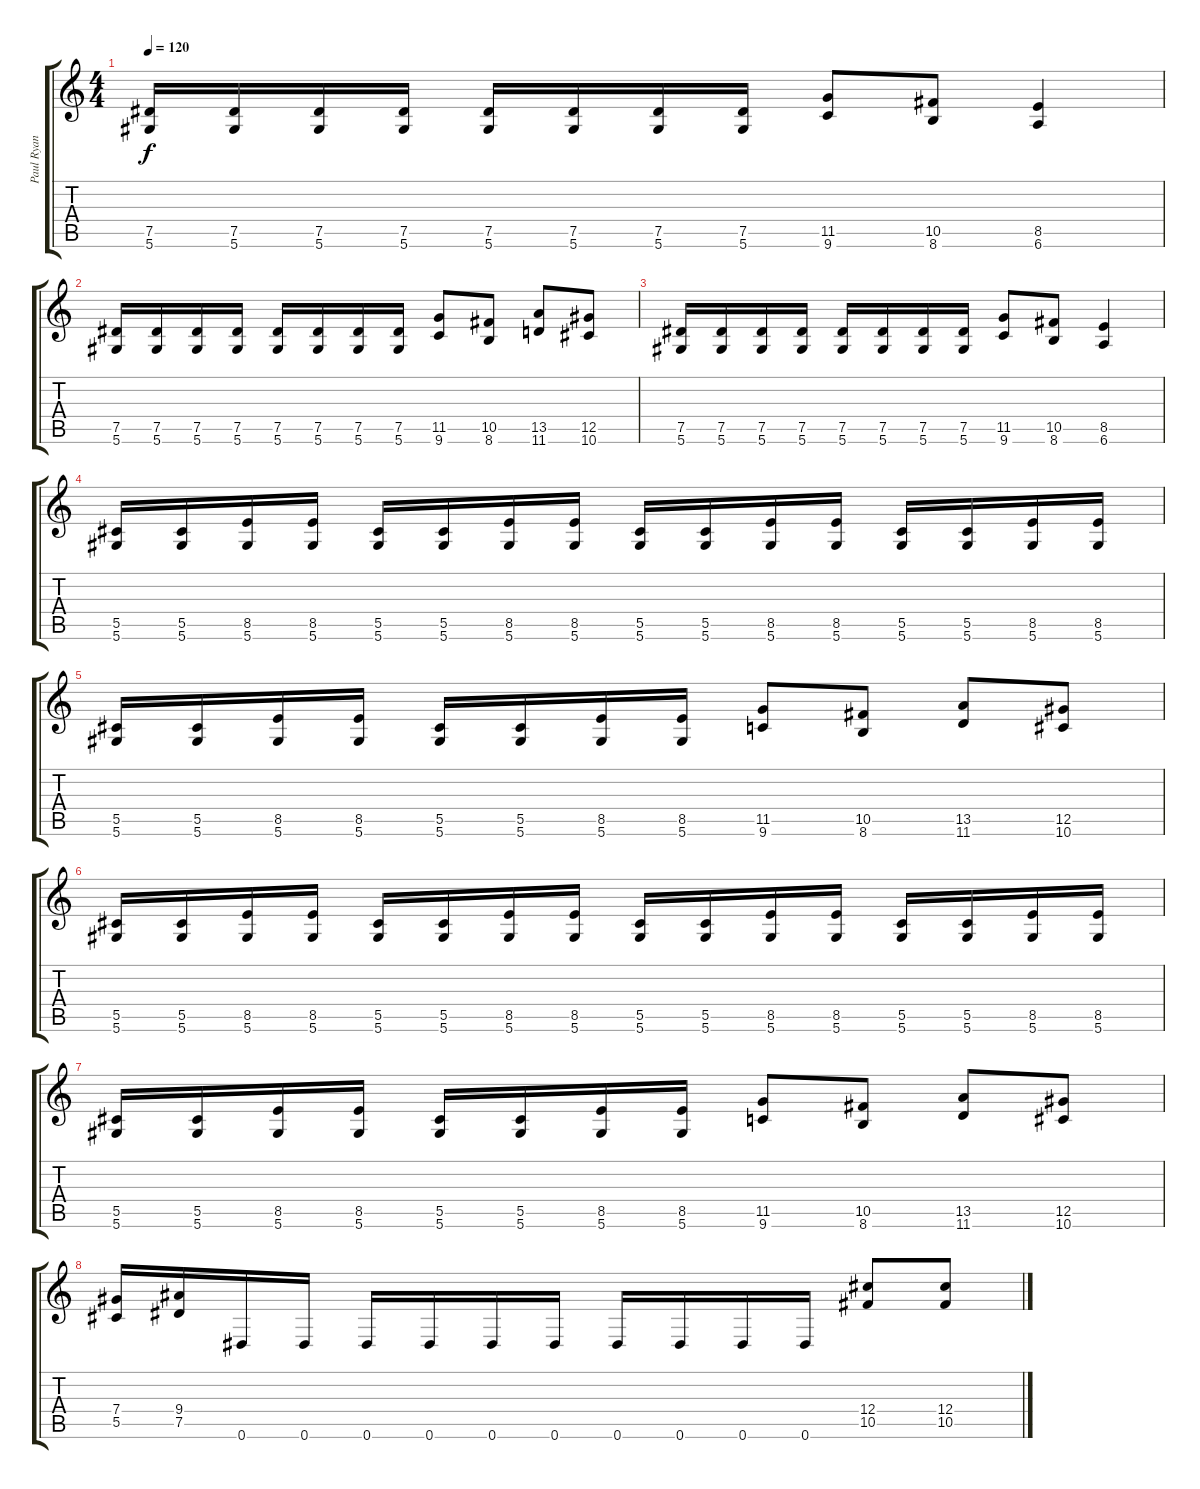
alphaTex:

\track ("Paul Ryan" "Paul Ryan") {instrument distortionguitar}
\staff {score tabs}
\tuning (Eb4 Bb3 Gb3 Db3 Ab2 Eb2) {hide}
\ts (4 4)
\tempo 120
\clef g2
\ks c
(7.5 5.6).16{dy f} (7.5 5.6).16 (7.5 5.6).16 (7.5 5.6).16 (7.5 5.6).16 (7.5 5.6).16 (7.5 5.6).16 (7.5 5.6).16 (11.5 9.6).8 (10.5 8.6).8 (8.5 6.6).4 |
(7.5 5.6).16 (7.5 5.6).16 (7.5 5.6).16 (7.5 5.6).16 (7.5 5.6).16 (7.5 5.6).16 (7.5 5.6).16 (7.5 5.6).16 (11.5 9.6).8 (10.5 8.6).8 (13.5 11.6).8 (12.5 10.6).8 |
(7.5 5.6).16 (7.5 5.6).16 (7.5 5.6).16 (7.5 5.6).16 (7.5 5.6).16 (7.5 5.6).16 (7.5 5.6).16 (7.5 5.6).16 (11.5 9.6).8 (10.5 8.6).8 (8.5 6.6).4 |
(5.5 5.6).16 (5.5 5.6).16 (8.5 5.6).16 (8.5 5.6).16 (5.5 5.6).16 (5.5 5.6).16 (8.5 5.6).16 (8.5 5.6).16 (5.5 5.6).16 (5.5 5.6).16 (8.5 5.6).16 (8.5 5.6).16 (5.5 5.6).16 (5.5 5.6).16 (8.5 5.6).16 (8.5 5.6).16 |
(5.5 5.6).16 (5.5 5.6).16 (8.5 5.6).16 (8.5 5.6).16 (5.5 5.6).16 (5.5 5.6).16 (8.5 5.6).16 (8.5 5.6).16 (11.5 9.6).8 (10.5 8.6).8 (13.5 11.6).8 (12.5 10.6).8 |
(5.5 5.6).16 (5.5 5.6).16 (8.5 5.6).16 (8.5 5.6).16 (5.5 5.6).16 (5.5 5.6).16 (8.5 5.6).16 (8.5 5.6).16 (5.5 5.6).16 (5.5 5.6).16 (8.5 5.6).16 (8.5 5.6).16 (5.5 5.6).16 (5.5 5.6).16 (8.5 5.6).16 (8.5 5.6).16 |
(5.5 5.6).16 (5.5 5.6).16 (8.5 5.6).16 (8.5 5.6).16 (5.5 5.6).16 (5.5 5.6).16 (8.5 5.6).16 (8.5 5.6).16 (11.5 9.6).8 (10.5 8.6).8 (13.5 11.6).8 (12.5 10.6).8 |
(7.4 5.5).16 (9.4 7.5).16 0.6.16 0.6.16 0.6.16 0.6.16 0.6.16 0.6.16 0.6.16 0.6.16 0.6.16 0.6.16 (12.4 10.5).8 (12.4 10.5).8
